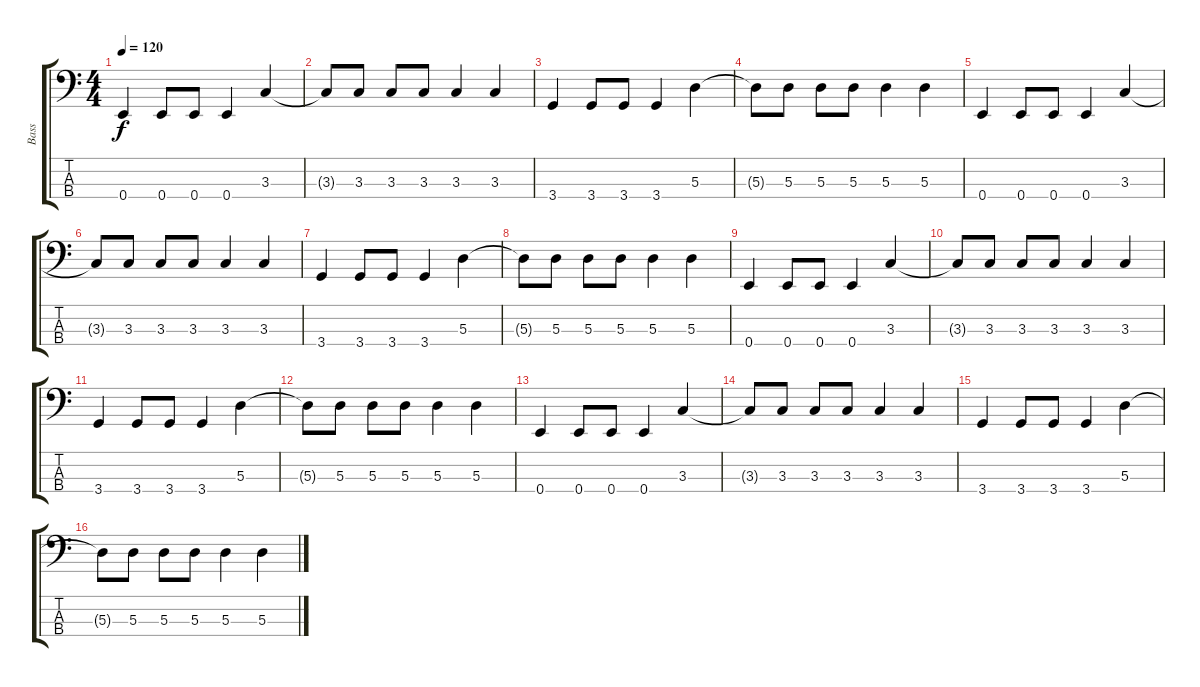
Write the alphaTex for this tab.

\track ("Bass" "Bass") {instrument electricbassfinger}
\staff {score tabs}
\tuning (G2 D2 A1 E1) {hide}
\ts (4 4)
\tempo 120
\clef f4
\ks c
0.4.4{dy f} 0.4.8 0.4.8 0.4.4 3.3.4 |
3.3{t}.8 3.3.8 3.3.8 3.3.8 3.3.4 3.3.4 |
3.4.4 3.4.8 3.4.8 3.4.4 5.3.4 |
5.3{t}.8 5.3.8 5.3.8 5.3.8 5.3.4 5.3.4 |
0.4.4 0.4.8 0.4.8 0.4.4 3.3.4 |
3.3{t}.8 3.3.8 3.3.8 3.3.8 3.3.4 3.3.4 |
3.4.4 3.4.8 3.4.8 3.4.4 5.3.4 |
5.3{t}.8 5.3.8 5.3.8 5.3.8 5.3.4 5.3.4 |
0.4.4 0.4.8 0.4.8 0.4.4 3.3.4 |
3.3{t}.8 3.3.8 3.3.8 3.3.8 3.3.4 3.3.4 |
3.4.4 3.4.8 3.4.8 3.4.4 5.3.4 |
5.3{t}.8 5.3.8 5.3.8 5.3.8 5.3.4 5.3.4 |
0.4.4 0.4.8 0.4.8 0.4.4 3.3.4 |
3.3{t}.8 3.3.8 3.3.8 3.3.8 3.3.4 3.3.4 |
3.4.4 3.4.8 3.4.8 3.4.4 5.3.4 |
5.3{t}.8 5.3.8 5.3.8 5.3.8 5.3.4 5.3.4
